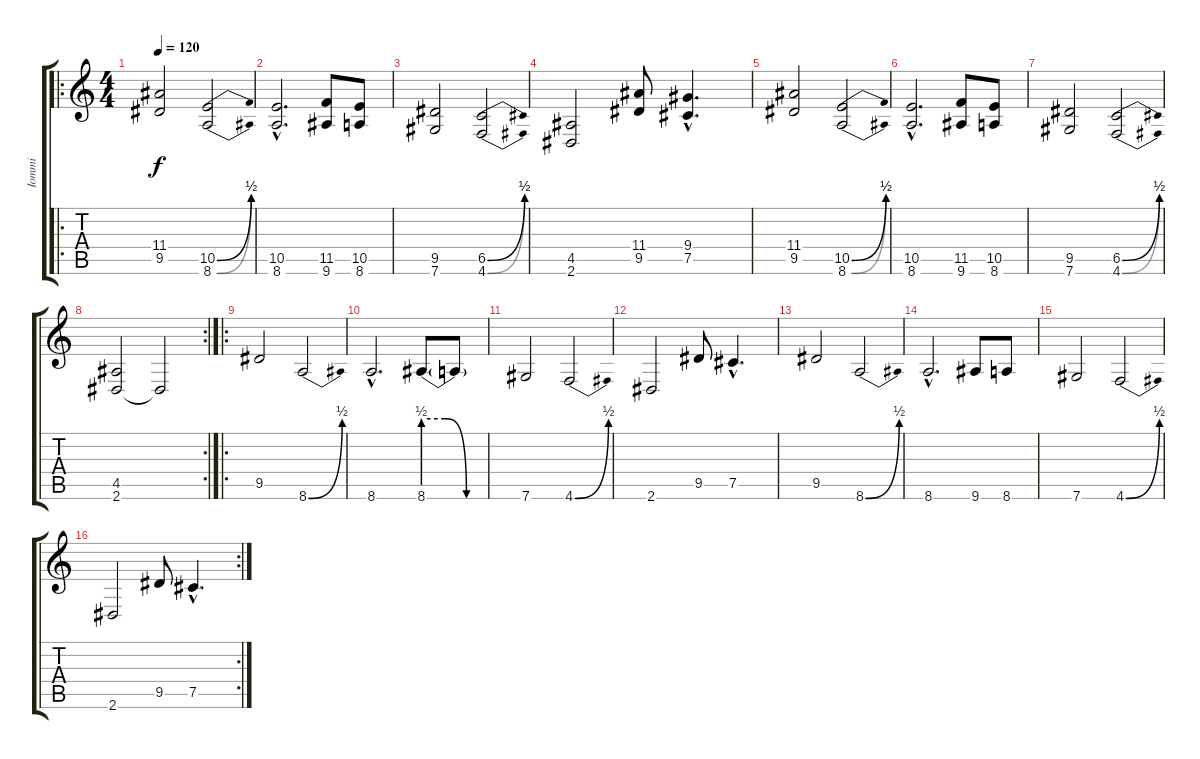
\track ("Iommi" "Iommi") {instrument distortionguitar}
\staff {score tabs}
\tuning (Db4 Ab3 E3 B2 Gb2 Db2) {hide}
\ro
\ts (4 4)
\tempo 120
\clef g2
\ks c
(11.4 9.5).2{dy f instrument distortionguitar} (10.5{be (bend 0 0 60 2)} 8.6{be (bend 0 0 60 2)}).2 |
(10.5{hac} 8.6{hac}).2{d} (11.5 9.6).8 (10.5 8.6).8 |
(9.5 7.6).2 (6.5{be (bend 0 0 60 2)} 4.6{be (bend 0 0 60 2)}).2 |
(4.5 2.6).2 (11.4 9.5).8 (9.4{hac} 7.5{hac}).4{d} |
(11.4 9.5).2 (10.5{be (bend 0 0 60 2)} 8.6{be (bend 0 0 60 2)}).2 |
(10.5{hac} 8.6{hac}).2{d} (11.5 9.6).8 (10.5 8.6).8 |
(9.5 7.6).2 (6.5{be (bend 0 0 60 2)} 4.6{be (bend 0 0 60 2)}).2 |
\rc 2
(4.5 2.6).2 2.6{t}.2 |
\ro
9.5.2 8.6{be (bend 0 0 60 2)}.2 |
8.6{hac}.2{d} 8.6{be (custom 0 2 20 2 40 0 60 0)}.8 8.6{t}.8 |
7.6.2 4.6{be (bend 0 0 60 2)}.2 |
2.6.2 9.5.8 7.5{hac}.4{d} |
9.5.2 8.6{be (bend 0 0 60 2)}.2 |
8.6{hac}.2{d} 9.6.8 8.6.8 |
7.6.2 4.6{be (bend 0 0 60 2)}.2 |
\rc 2
2.6.2 9.5.8 7.5{hac}.4{d}
